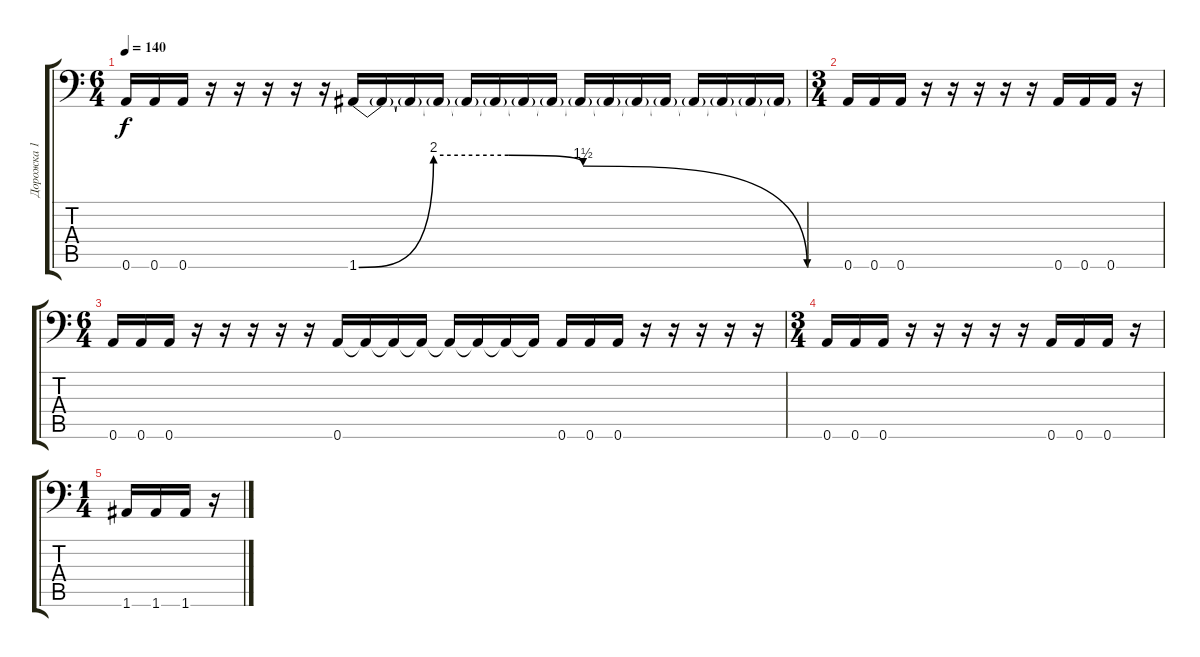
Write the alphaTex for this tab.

\track ("Дорожка 1" "Дорожка 1") {instrument distortionguitar}
\staff {score tabs}
\tuning (B3 Gb3 D3 A2 E2 A1) {hide}
\ts (6 4)
\tempo 130
\tempo 140
\clef f4
\ks c
0.6.16{dy f} 0.6.16 0.6.16 r.16 r.16 r.16 r.16 r.16 1.6{be (custom 0 0 10 8 20 8 30 6 60 0)}.16 1.6{t}.16 1.6{t}.16 1.6{t}.16 1.6{t}.16 1.6{t}.16 1.6{t}.16 1.6{t}.16 1.6{t}.16 1.6{t}.16 1.6{t}.16 1.6{t}.16 1.6{t}.16 1.6{t}.16 1.6{t}.16 1.6{t}.16 |
\ts (3 4)
0.6.16 0.6.16 0.6.16 r.16 r.16 r.16 r.16 r.16 0.6.16 0.6.16 0.6.16 r.16 |
\ts (6 4)
0.6.16 0.6.16 0.6.16 r.16 r.16 r.16 r.16 r.16 0.6.16 0.6{t}.16 0.6{t}.16 0.6{t}.16 0.6{t}.16 0.6{t}.16 0.6{t}.16 0.6{t}.16 0.6.16 0.6.16 0.6.16 r.16 r.16 r.16 r.16 r.16 |
\ts (3 4)
0.6.16 0.6.16 0.6.16 r.16 r.16 r.16 r.16 r.16 0.6.16 0.6.16 0.6.16 r.16 |
\ts (1 4)
1.6.16 1.6.16 1.6.16 r.16
